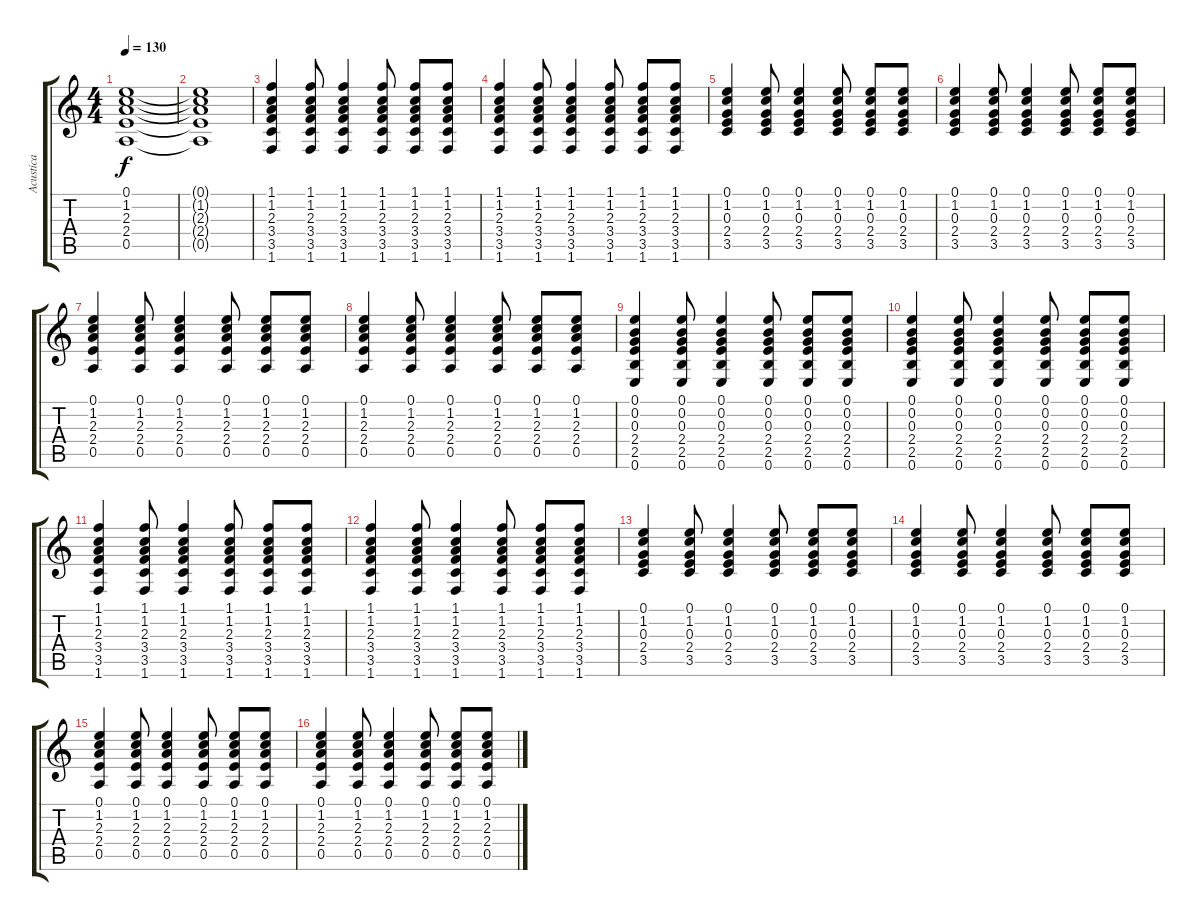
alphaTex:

\track ("Acustica" "Acustica") {instrument acousticguitarsteel}
\staff {score tabs}
\tuning (E4 B3 G3 D3 A2 E2) {hide}
\ts (4 4)
\tempo 130
\clef g2
\ks c
(0.1 1.2 2.3 2.4 0.5).1{dy f} |
(0.1{t} 1.2{t} 2.3{t} 2.4{t} 0.5{t}).1 |
(1.1 1.2 2.3 3.4 3.5 1.6).4 (1.1 1.2 2.3 3.4 3.5 1.6).8 (1.1 1.2 2.3 3.4 3.5 1.6).4 (1.1 1.2 2.3 3.4 3.5 1.6).8 (1.1 1.2 2.3 3.4 3.5 1.6).8 (1.1 1.2 2.3 3.4 3.5 1.6).8 |
(1.1 1.2 2.3 3.4 3.5 1.6).4 (1.1 1.2 2.3 3.4 3.5 1.6).8 (1.1 1.2 2.3 3.4 3.5 1.6).4 (1.1 1.2 2.3 3.4 3.5 1.6).8 (1.1 1.2 2.3 3.4 3.5 1.6).8 (1.1 1.2 2.3 3.4 3.5 1.6).8 |
(0.1 1.2 0.3 2.4 3.5).4 (0.1 1.2 0.3 2.4 3.5).8 (0.1 1.2 0.3 2.4 3.5).4 (0.1 1.2 0.3 2.4 3.5).8 (0.1 1.2 0.3 2.4 3.5).8 (0.1 1.2 0.3 2.4 3.5).8 |
(0.1 1.2 0.3 2.4 3.5).4 (0.1 1.2 0.3 2.4 3.5).8 (0.1 1.2 0.3 2.4 3.5).4 (0.1 1.2 0.3 2.4 3.5).8 (0.1 1.2 0.3 2.4 3.5).8 (0.1 1.2 0.3 2.4 3.5).8 |
(0.1 1.2 2.3 2.4 0.5).4 (0.1 1.2 2.3 2.4 0.5).8 (0.1 1.2 2.3 2.4 0.5).4 (0.1 1.2 2.3 2.4 0.5).8 (0.1 1.2 2.3 2.4 0.5).8 (0.1 1.2 2.3 2.4 0.5).8 |
(0.1 1.2 2.3 2.4 0.5).4 (0.1 1.2 2.3 2.4 0.5).8 (0.1 1.2 2.3 2.4 0.5).4 (0.1 1.2 2.3 2.4 0.5).8 (0.1 1.2 2.3 2.4 0.5).8 (0.1 1.2 2.3 2.4 0.5).8 |
(0.1 0.2 0.3 2.4 2.5 0.6).4 (0.1 0.2 0.3 2.4 2.5 0.6).8 (0.1 0.2 0.3 2.4 2.5 0.6).4 (0.1 0.2 0.3 2.4 2.5 0.6).8 (0.1 0.2 0.3 2.4 2.5 0.6).8 (0.1 0.2 0.3 2.4 2.5 0.6).8 |
(0.1 0.2 0.3 2.4 2.5 0.6).4 (0.1 0.2 0.3 2.4 2.5 0.6).8 (0.1 0.2 0.3 2.4 2.5 0.6).4 (0.1 0.2 0.3 2.4 2.5 0.6).8 (0.1 0.2 0.3 2.4 2.5 0.6).8 (0.1 0.2 0.3 2.4 2.5 0.6).8 |
(1.1 1.2 2.3 3.4 3.5 1.6).4 (1.1 1.2 2.3 3.4 3.5 1.6).8 (1.1 1.2 2.3 3.4 3.5 1.6).4 (1.1 1.2 2.3 3.4 3.5 1.6).8 (1.1 1.2 2.3 3.4 3.5 1.6).8 (1.1 1.2 2.3 3.4 3.5 1.6).8 |
(1.1 1.2 2.3 3.4 3.5 1.6).4 (1.1 1.2 2.3 3.4 3.5 1.6).8 (1.1 1.2 2.3 3.4 3.5 1.6).4 (1.1 1.2 2.3 3.4 3.5 1.6).8 (1.1 1.2 2.3 3.4 3.5 1.6).8 (1.1 1.2 2.3 3.4 3.5 1.6).8 |
(0.1 1.2 0.3 2.4 3.5).4 (0.1 1.2 0.3 2.4 3.5).8 (0.1 1.2 0.3 2.4 3.5).4 (0.1 1.2 0.3 2.4 3.5).8 (0.1 1.2 0.3 2.4 3.5).8 (0.1 1.2 0.3 2.4 3.5).8 |
(0.1 1.2 0.3 2.4 3.5).4 (0.1 1.2 0.3 2.4 3.5).8 (0.1 1.2 0.3 2.4 3.5).4 (0.1 1.2 0.3 2.4 3.5).8 (0.1 1.2 0.3 2.4 3.5).8 (0.1 1.2 0.3 2.4 3.5).8 |
(0.1 1.2 2.3 2.4 0.5).4 (0.1 1.2 2.3 2.4 0.5).8 (0.1 1.2 2.3 2.4 0.5).4 (0.1 1.2 2.3 2.4 0.5).8 (0.1 1.2 2.3 2.4 0.5).8 (0.1 1.2 2.3 2.4 0.5).8 |
(0.1 1.2 2.3 2.4 0.5).4 (0.1 1.2 2.3 2.4 0.5).8 (0.1 1.2 2.3 2.4 0.5).4 (0.1 1.2 2.3 2.4 0.5).8 (0.1 1.2 2.3 2.4 0.5).8 (0.1 1.2 2.3 2.4 0.5).8
